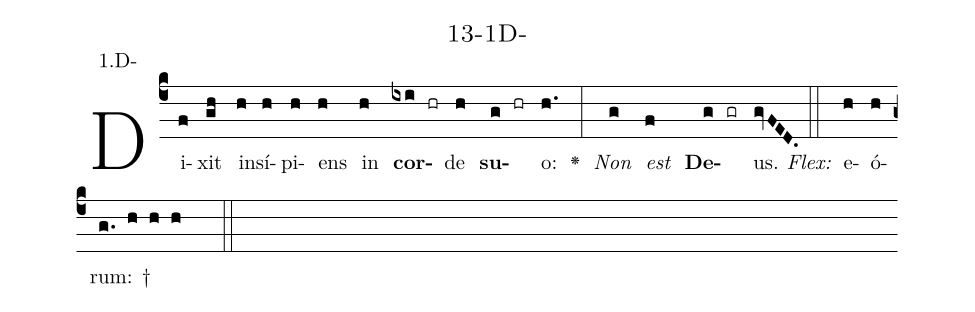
name: 13-1D-;
annotation: 1.D-;
%%
(c4)Di(f)xit(gh) in(h)sí(h)pi(h)ens(h) in(h) <b>cor</b>(ixi hr)de(h) <b>su</b>(g hr)o:(h.) <v>\greheightstar</v>(:) <i>Non</i>(g) <i>est</i>(f) <b>De</b>(g gr)us.(gvFED.) (::)
<i>Flex:</i>()  e(h)ó(h)rum: †(g. h h h  ::)

%E(h) u(h) o(g) u(f) a(g) e.(gvFED.) (::)
